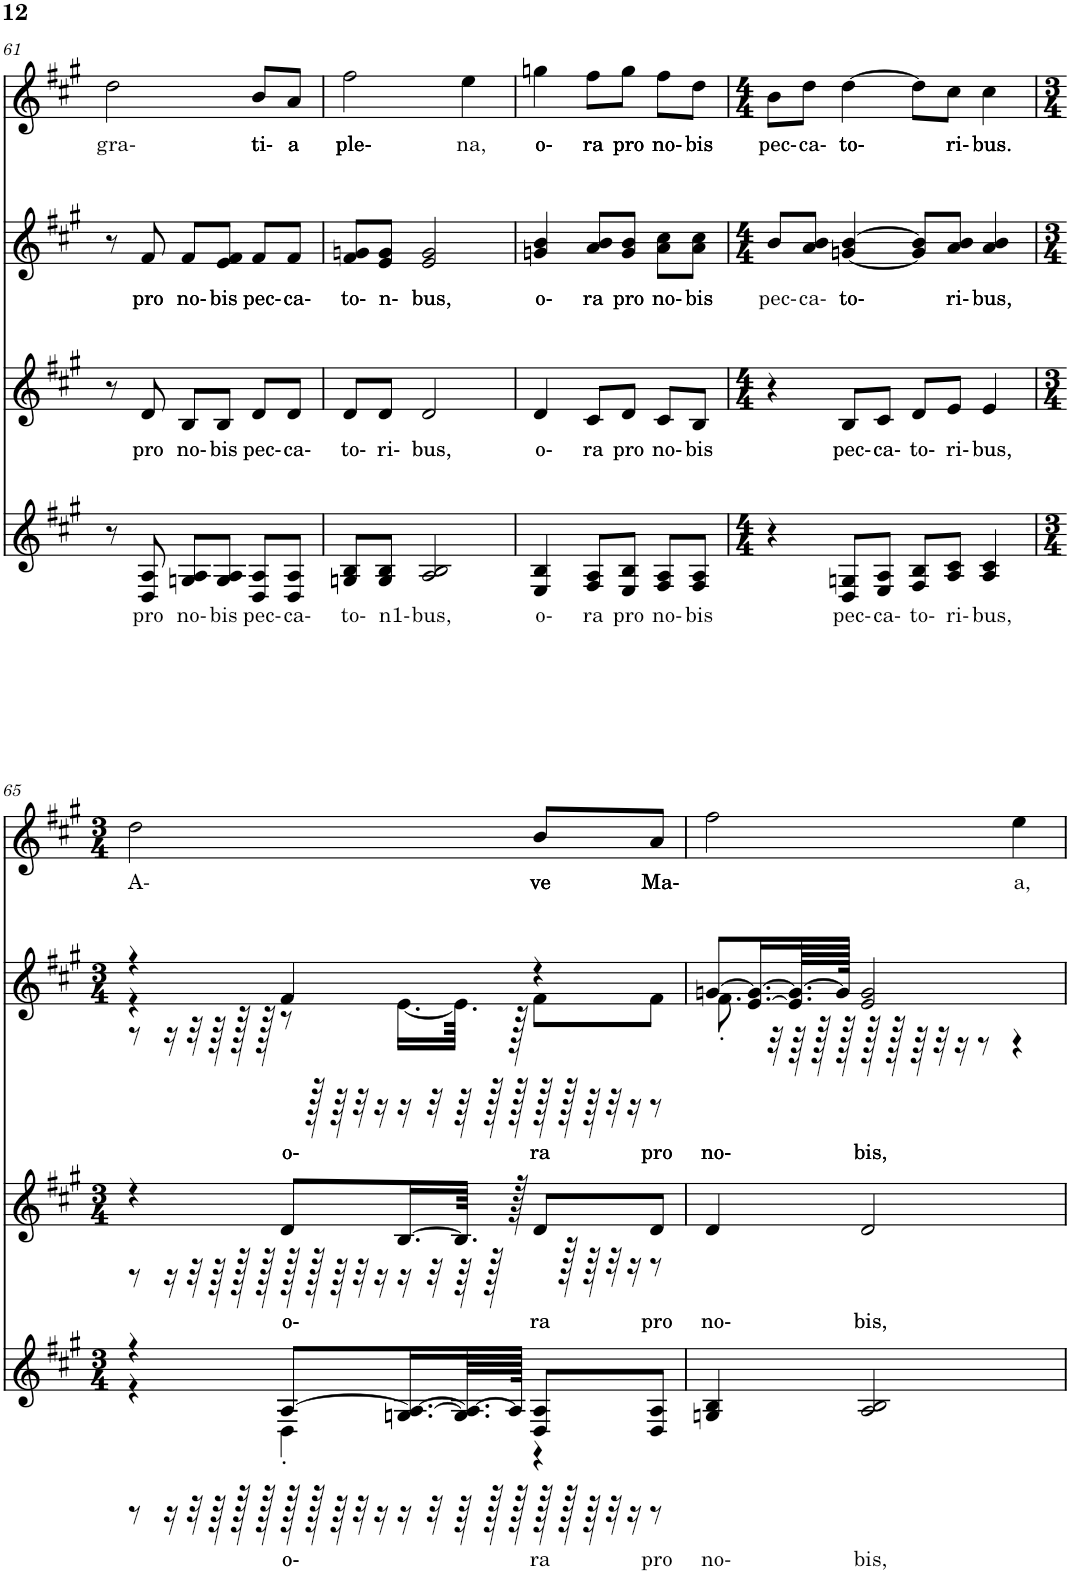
**kern	**text	**kern	**text	**kern	**text	**kern	**text
*part4	*part4	*part3	*part3	*part2	*part2	*part1	*part1
*staff4	*staff4	*staff3	*staff3	*staff2	*staff2	*staff1	*staff1
*I"Grand Piano, Bass	*	*I"Grand Piano, Tenor	*	*I"Grand Piano, Alt	*	*I"Grand Piano, Sopran	*
*I'Pno	*	*I'Pno	*	*I'Pno	*	*I'Pno	*
!!LO:PB:g=z
*clefG2	*	*clefG2	*	*clefG2	*	*clefG2	*
*k[f#c#g#]	*	*k[f#c#g#]	*	*k[f#c#g#]	*	*k[f#c#g#]	*
*M3/4	*	*M3/4	*	*M3/4	*	*M3/4	*
=61	=61	=61	=61	=61	=61	=61	=61
!	!	!	!	!	!	!	!LO:LY:b
8r	.	8r	.	8r	.	2dd\	gra-
!	!LO:LY:b	!	!LO:LY:b	!	!LO:LY:b	!	!
8D/ 8A/	pro	8d/	pro	8f#/	pro	.	.
!	!LO:LY:b	!	!LO:LY:b	!	!LO:LY:b	!	!
8Gn/ 8A/L	no-	8B/L	no-	8f#/L	no-	.	.
!	!LO:LY:b	!	!LO:LY:b	!	!LO:LY:b	!	!
8G/ 8A/J	bis	8B/J	bis	8e/ 8f#/J	bis	.	.
!	!LO:LY:b	!	!LO:LY:b	!	!LO:LY:b	!	!LO:LY:b
8D/ 8A/L	pec-	8d/L	pec-	8f#/L	pec-	8b/L	ti-
!	!LO:LY:b	!	!LO:LY:b	!	!LO:LY:b	!	!LO:LY:b
8D/ 8A/J	ca-	8d/J	ca-	8f#/J	ca-	8a/J	a
=62	=62	=62	=62	=62	=62	=62	=62
!	!LO:LY:b	!	!LO:LY:b	!	!LO:LY:b	!	!LO:LY:b
8Gn/ 8B/L	to-	8d/L	to-	8f#/ 8gn/L	to-	2ff#\	ple-
!	!LO:LY:b	!	!LO:LY:b	!	!LO:LY:b	!	!
8G/ 8B/J	n1-	8d/J	ri-	8e/ 8g/J	n-	.	.
!	!LO:LY:b	!	!LO:LY:b	!	!LO:LY:b	!	!
2A/ 2B/	bus,	2d/	bus,	2e/ 2g/	bus,	.	.
!	!	!	!	!	!	!	!LO:LY:b
.	.	.	.	.	.	4ee\	na,
=63	=63	=63	=63	=63	=63	=63	=63
!	!LO:LY:b	!	!LO:LY:b	!	!LO:LY:b	!	!LO:LY:b
4E/ 4B/	o-	4d/	o-	4gn/ 4b/	o-	4ggn\	o-
!	!LO:LY:b	!	!LO:LY:b	!	!LO:LY:b	!	!LO:LY:b
8F#/ 8A/L	ra	8c#/L	ra	8a/ 8b/L	ra	8ff#\L	ra
!	!LO:LY:b	!	!LO:LY:b	!	!LO:LY:b	!	!LO:LY:b
8E/ 8B/J	pro	8d/J	pro	8g/ 8b/J	pro	8gg\J	pro
!	!LO:LY:b	!	!LO:LY:b	!	!LO:LY:b	!	!LO:LY:b
8F#/ 8A/L	no-	8c#/L	no-	8a\ 8cc#\L	no-	8ff#\L	no-
!	!LO:LY:b	!	!LO:LY:b	!	!LO:LY:b	!	!LO:LY:b
8F#/ 8A/J	bis	8B/J	bis	8a\ 8cc#\J	bis	8dd\J	bis
=64	=64	=64	=64	=64	=64	=64	=64
*M4/4	*	*M4/4	*	*M4/4	*	*M4/4	*
!	!	!	!	!	!LO:LY:b	!	!LO:LY:b
4r	.	4r	.	8b/L	pec-	8b\L	pec-
!	!	!	!	!	!LO:LY:b	!	!LO:LY:b
.	.	.	.	8a/ 8b/J	ca-	8dd\J	ca-
!	!LO:LY:b	!	!LO:LY:b	!	!LO:LY:b	!	!LO:LY:b
8D/ 8Gn/L	pec-	8B/L	pec-	[4gn/ [4b/	to-	[4dd\	to-
!	!LO:LY:b	!	!LO:LY:b	!	!	!	!
8E/ 8A/J	ca-	8c#/J	ca-	.	.	.	.
!	!LO:LY:b	!	!LO:LY:b	!	!	!	!
8F#/ 8B/L	to-	8d/L	to-	8g/] 8b/]L	.	8dd\L]	.
!	!LO:LY:b	!	!LO:LY:b	!	!LO:LY:b	!	!LO:LY:b
8A/ 8c#/J	ri-	8e/J	ri-	8a/ 8b/J	ri-	8cc#\J	ri-
!	!LO:LY:b	!	!LO:LY:b	!	!LO:LY:b	!	!LO:LY:b
4A/ 4c#/	bus,	4e/	bus,	4a/ 4b/	bus,	4cc#\	bus.
!!LO:LB:g=z
=65	=65	=65	=65	=65	=65	=65	=65
*M3/4	*	*M3/4	*	*M3/4	*	*M3/4	*
*^	*	*^	*	*^	*	*	*
*	*^	*	*	*	*	*	*^	*	*	*
!	!	!	!	!	!	!	!	!	!	!	!	!LO:LY:b
4r	4r	8r	.	4r	8r	.	4r	4r	8r	.	2dd\	A-
.	.	16r	.	.	16r	.	.	.	16r	.	.	.
.	.	32r	.	.	32r	.	.	.	32r	.	.	.
.	.	64r	.	.	64r	.	.	.	64r	.	.	.
.	.	128r	.	.	128r	.	.	.	128r	.	.	.
.	.	128r	.	.	128r	.	.	.	128r	.	.	.
!	!	!	!LO:LY:b	!	!	!LO:LY:b	!	!	!	!LO:LY:b	!	!
[8A/L	4D'\	128r	o-	8d/L	128r	o-	4f#/	8r	128ryy	o-	.	.
.	.	128r	.	.	128r	.	.	.	128r	.	.	.
.	.	64r	.	.	64r	.	.	.	64r	.	.	.
.	.	32r	.	.	32r	.	.	.	32r	.	.	.
.	.	16r	.	.	16r	.	.	.	16r	.	.	.
[16.Gn/ 16.A/_L	.	16r	.	[16.B/L	16r	.	.	[16.e\LL	16r	.	.	.
.	.	32r	.	.	32r	.	.	.	32r	.	.	.
64.G/] 64.A/_LL	.	64r	.	64.B/JJkk]	64r	.	.	64.e\JJkk]	64r	.	.	.
.	.	128r	.	.	128r	.	.	.	128r	.	.	.
128A/JJJJk]	.	128r	.	128r	64ryy	.	.	128r	128r	.	.	.
!	!	!	!LO:LY:b	!	!	!LO:LY:b	!	!	!	!LO:LY:b	!	!LO:LY:b
8D/ 8A/L	4r	128r	ra	8d/L	.	ra	4r	8f#\L	128r	ra	8b/L	ve
.	.	128r	.	.	128r	.	.	.	128r	.	.	.
.	.	64r	.	.	64r	.	.	.	64r	.	.	.
.	.	32r	.	.	32r	.	.	.	32r	.	.	.
.	.	16r	.	.	16r	.	.	.	16r	.	.	.
!	!	!	!LO:LY:b	!	!	!LO:LY:b	!	!	!	!LO:LY:b	!	!LO:LY:b
8D/ 8A/J	.	8r	pro	8d/J	8r	pro	.	8f#\J	8r	pro	8a/J	Ma-
=66	=66	=66	=66	=66	=66	=66	=66	=66	=66	=66	=66	=66
!	!	!	!LO:LY:b	!	!	!LO:LY:b	!	!	!	!LO:LY:b	!	!
*v	*v	*v	*	*	*	*	*	*v	*v	*	*	*
*	*	*v	*v	*	*	*	*	*	*
4Gn/ 4B/	no-	4d/	no-	[8gn/L	8.f#'\	no-	2ff#\	.
.	.	.	.	[16.e/ 16.g/_L	.	.	.	.
.	.	.	.	.	32r	.	.	.
.	.	.	.	64.e/] 64.g/_LL	64r	.	.	.
.	.	.	.	.	128r	.	.	.
.	.	.	.	128g/JJJJk]	128r	.	.	.
!	!LO:LY:b	!	!LO:LY:b	!	!	!LO:LY:b	!	!
2A/ 2B/	bis,	2d/	bis,	2e/ 2g/	128r	bis,	.	.
.	.	.	.	.	128r	.	.	.
.	.	.	.	.	64r	.	.	.
.	.	.	.	.	32r	.	.	.
.	.	.	.	.	16r	.	.	.
.	.	.	.	.	8r	.	.	.
!	!	!	!	!	!	!	!	!LO:LY:b
.	.	.	.	.	4r	.	4ee\	a,
*	*	*	*	*v	*v	*	*	*
=	=	=	=	=	=	=	=
*-	*-	*-	*-	*-	*-	*-	*-
